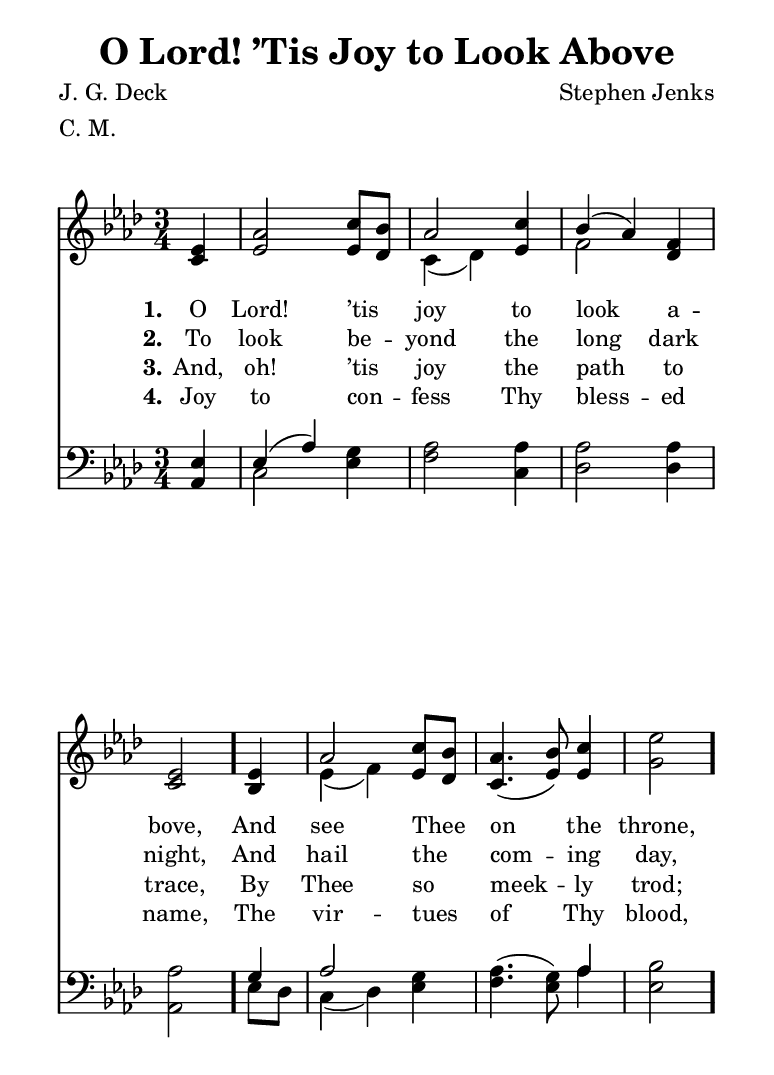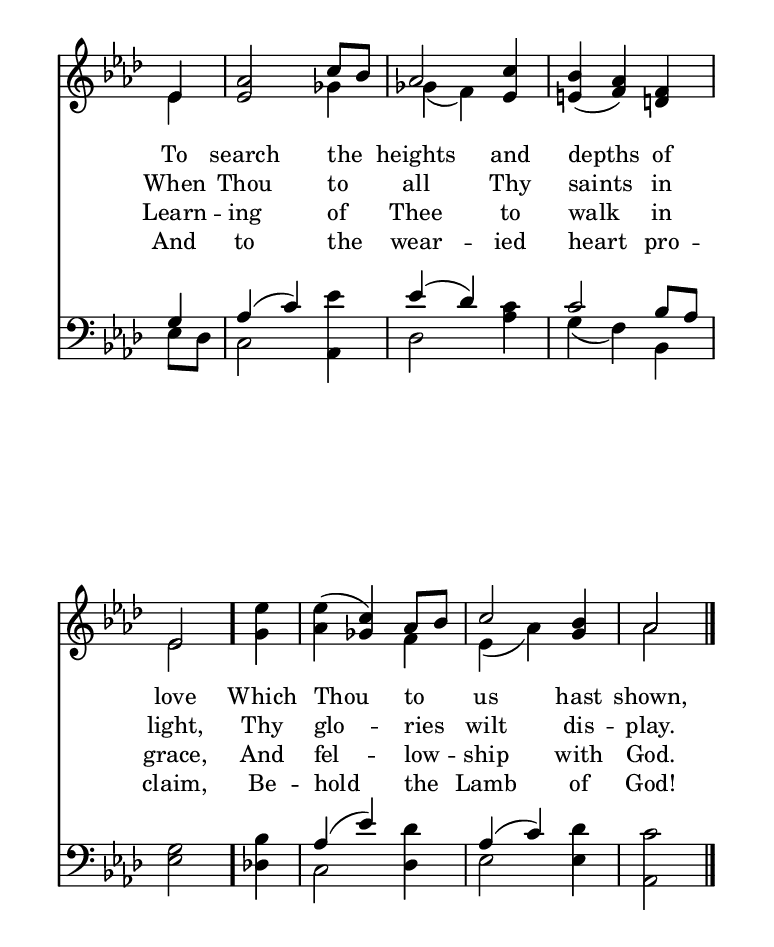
\include "common/global.ily"
\paper {
  \include "common/paper.ily"
  ragged-last-bottom = ##t
  systems-per-page = ##f
  % decrease system-to-system padding to fit onto page with previous score
  system-system-spacing.padding = 0.5
system-system-spacing.basic-distance = 0.5

}

\header{
  hymnnumber = "162"
  title = "O Lord! ’Tis Joy to Look Above"
  tunename = "Communion"
  meter = "C. M."
  poet = "J. G. Deck"
  composer = "Stephen Jenks"
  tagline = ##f
}

global = {
  \include "common/overrides.ily"
  \override Staff.TimeSignature.style = #'numbered
  \time 3/4
  \override Score.MetronomeMark.transparent = ##t % hide all fermata changes too
  \tempo 4=80
  \key aes \major
  \partial 4
  \autoBeamOff
}

notesSoprano = {
\global
\relative c' {

  ees4 | aes2 c8[ bes] | aes2 c4 | bes4( aes) f | ees2
  ees4 | aes2 c8[ bes] | aes4.( bes8) c4 | ees2
  ees,4 | aes2 c8[ bes] | aes2 c4 | bes( aes) f | ees2 % original has impossible whole note at end of line here
  ees'4 | ees( c) aes8[ bes] | c2 bes4 | aes2

  \bar "|."

}
}

notesAlto = {
\global
\relative e' {

  c4 | ees2 ees8[ des] | c4( des) ees | f2 des4 | c2
  bes4 | ees( f) ees8[ des] | c4.( ees8) ees4 | g2
  ees4 | ees2 ges4 | ges4( f) ees | e( f) d | ees2
  g4 | aes( ges) f | ees( aes) g | aes2

}
}

notesTenor = {
\global
\relative a {

  ees4 | ees( aes) g | aes2 aes4 | aes2 aes4 | aes2
  g4 | aes2 g4 | aes4.( g8) aes4 | bes2
  g4 | aes( c) ees | ees( des) c | c2 bes8[ aes] | g2
  bes4 | aes4( ees') des | aes( c) des | c2

}
}

notesBass = {
\global
\relative f, {

  aes4 | c2 ees4 | f2 c4 | des2 des4 | aes2
  ees'8[ des] | c4( des) ees | f4.( ees8) aes4 | ees2
  ees8[ des] | c2 aes4 | des2 aes'4 | g( f) bes, | ees2
  des!4 | c2 des4 | ees2 ees4 | aes,2

}
}

wordsA = \lyricmode {
\set stanza = "1."

O Lord! ’tis joy to look a -- bove, \bar "."
And see Thee on the throne, \bar "." \eogbreak
To search the heights and depths of love \bar "."
Which Thou to us hast shown, \bar "." % blue book puts full stop, but next stanza is not a complete sentence

}

wordsB = \lyricmode {
\set stanza = "2."

To look be -- yond the long dark night,
And hail the com -- ing day,
When Thou to all Thy saints in light,
Thy glo -- ries wilt dis -- play.

}

wordsC = \lyricmode {
\set stanza = "3."

And, oh! ’tis joy the path to trace,
By Thee so meek -- ly trod;
Learn -- ing of Thee to walk in grace,
And fel -- low -- ship with God.

}

wordsD = \lyricmode {
\set stanza = "4."

Joy to con -- fess Thy bless -- ed name,
The vir -- tues of Thy blood,
And to the wear -- ied heart pro -- claim,
Be -- hold the Lamb of God!

}

\score {
  \context ChoirStaff <<
    \context Staff = upper <<
      \set Staff.autoBeaming = ##f
      \set ChoirStaff.systemStartDelimiter = #'SystemStartBar
      \set ChoirStaff.printPartCombineTexts = ##f
      \partcombine #'(2 . 11) \notesSoprano \notesAlto
      \context NullVoice = sopranos { \voiceOne << \notesSoprano >> }
      \context Lyrics = one   \lyricsto sopranos \wordsA
      \context Lyrics = two   \lyricsto sopranos \wordsB
      \context Lyrics = three \lyricsto sopranos \wordsC
      \context Lyrics = four  \lyricsto sopranos \wordsD
    >>
    \context Staff = men <<
      \set Staff.autoBeaming = ##f
      \clef bass
      \set ChoirStaff.printPartCombineTexts = ##f
      \partcombine #'(2 . 11) \notesTenor \notesBass
    >>
  >>
  \layout {
    \include "common/layout.ily"
  }
  #(cond ((ly:get-option 'eog-midi-permitted) #{ \midi{
    \include "common/midi.ily"
  } #}))
}

\version "2.19.49"  % necessary for upgrading to future LilyPond versions.

% vi:set et ts=2 sw=2 ai nocindent syntax=lilypond:
